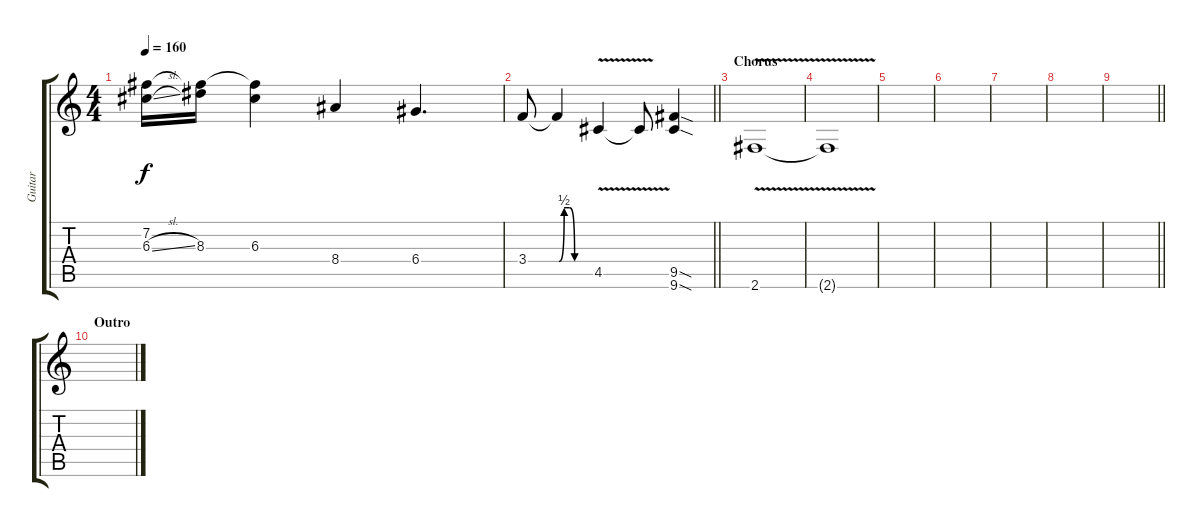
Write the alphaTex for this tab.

\track ("Guitar" "Guitar") {instrument distortionguitar}
\staff {score tabs}
\tuning (E4 B3 G3 D3 A2 E2) {hide}
\ts (4 4)
\tempo 160
\clef g2
\ks c
(7.2 6.3{sl}).16{dy f} (7.2{t} 8.3).16 (7.2{t} 6.3).4 8.4.4 6.4.4{d} |
\barLineRight lightlight
3.4.8 3.4{be (custom 0 0 10 2 20 2 30 0 60 0) t}.4 4.5{v}.4 4.5{t}.8 (9.5{sod} 9.6{sod}).4 |
\section ("" "Chorus")
2.6{v}.1{volume 5} |
2.6{t}.1 |
|
|
|
|
\barLineRight lightlight
|
\section ("" "Outro")
